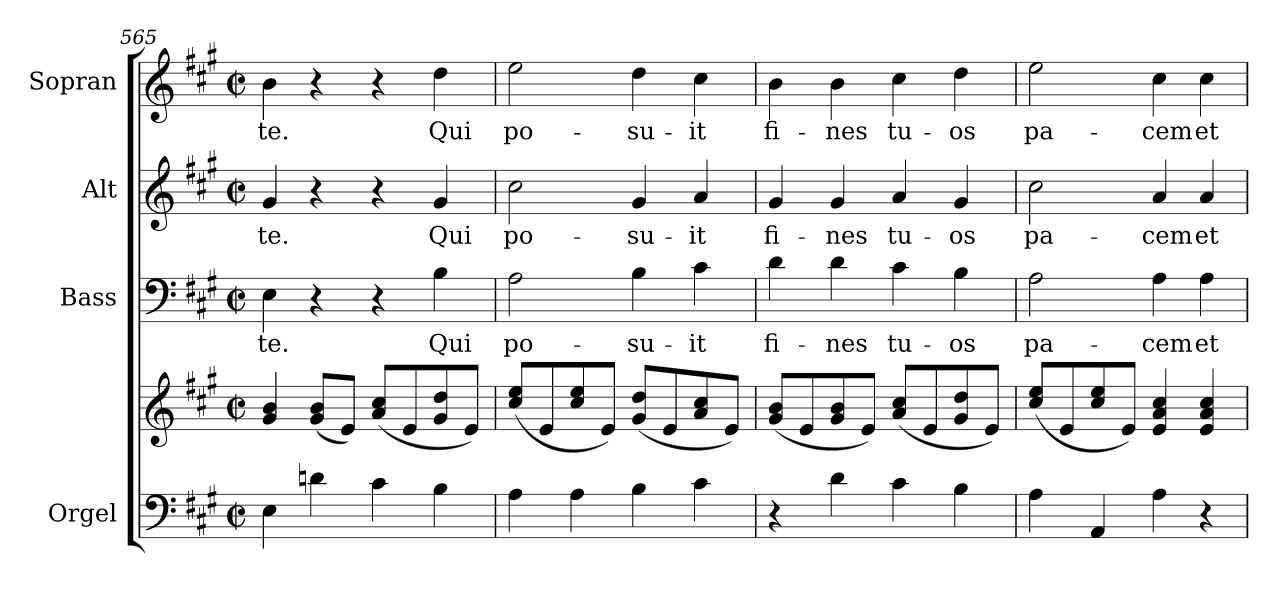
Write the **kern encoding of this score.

**kern	**kern	**kern	**text	**kern	**text	**kern	**text
*part4	*part4	*part3	*part3	*part2	*part2	*part1	*part1
*staff5	*staff4	*staff3	*staff3	*staff2	*staff2	*staff1	*staff1
*I"Orgel	*	*I"Bass	*	*I"Alt	*	*I"Sopran	*
*I'Org.	*	*I'B.	*	*I'A.	*	*I'S.	*
*clefF4	*clefG2	*clefF4	*	*clefG2	*	*clefG2	*
*k[f#c#g#]	*k[f#c#g#]	*k[f#c#g#]	*	*k[f#c#g#]	*	*k[f#c#g#]	*
*A:	*A:	*A:	*	*A:	*	*A:	*
*M2/2	*M2/2	*M2/2	*	*M2/2	*	*M2/2	*
*met(c|)	*met(c|)	*met(c|)	*	*met(c|)	*	*met(c|)	*
=565	=565	=565	=565	=565	=565	=565	=565
!	!	!	!LO:LY:b	!	!LO:LY:b	!	!LO:LY:b
4E\	4g#/ 4b/	4E\	te.	4g#/	te.	4b\	te.
4dn\	(<8g#/ 8b/L	4r	.	4r	.	4r	.
.	8e/J)	.	.	.	.	.	.
4c#\	(<8a/ 8cc#/L	4r	.	4r	.	4r	.
.	8e/	.	.	.	.	.	.
!	!	!	!LO:LY:b	!	!LO:LY:b	!	!LO:LY:b
4B\	8g#/ 8dd/	4B\	Qui	4g#/	Qui	4dd\	Qui
.	8e/J)	.	.	.	.	.	.
=566	=566	=566	=566	=566	=566	=566	=566
!	!	!	!LO:LY:b	!	!LO:LY:b	!	!LO:LY:b
4A\	(<8cc#/ 8ee/L	2A\	po-	2cc#\	po-	2ee\	po-
.	8e/	.	.	.	.	.	.
4A\	8cc#/ 8ee/	.	.	.	.	.	.
.	8e/J)	.	.	.	.	.	.
!	!	!	!LO:LY:b	!	!LO:LY:b	!	!LO:LY:b
4B\	(<8g#/ 8dd/L	4B\	-su-	4g#/	-su-	4dd\	-su-
.	8e/	.	.	.	.	.	.
!	!	!	!LO:LY:b	!	!LO:LY:b	!	!LO:LY:b
4c#\	8a/ 8cc#/	4c#\	-it	4a/	-it	4cc#\	-it
.	8e/J)	.	.	.	.	.	.
=567	=567	=567	=567	=567	=567	=567	=567
!	!	!	!LO:LY:b	!	!LO:LY:b	!	!LO:LY:b
4r	(<8g#/ 8b/L	4d\	fi-	4g#/	fi-	4b\	fi-
.	8e/	.	.	.	.	.	.
!	!	!	!LO:LY:b	!	!LO:LY:b	!	!LO:LY:b
4d\	8g#/ 8b/	4d\	-nes	4g#/	-nes	4b\	-nes
.	8e/J)	.	.	.	.	.	.
!	!	!	!LO:LY:b	!	!LO:LY:b	!	!LO:LY:b
4c#\	(<8a/ 8cc#/L	4c#\	tu-	4a/	tu-	4cc#\	tu-
.	8e/	.	.	.	.	.	.
!	!	!	!LO:LY:b	!	!LO:LY:b	!	!LO:LY:b
4B\	8g#/ 8dd/	4B\	-os	4g#/	-os	4dd\	-os
.	8e/J)	.	.	.	.	.	.
=568	=568	=568	=568	=568	=568	=568	=568
!	!	!	!LO:LY:b	!	!LO:LY:b	!	!LO:LY:b
4A\	(<8cc#/ 8ee/L	2A\	pa-	2cc#\	pa-	2ee\	pa-
.	8e/	.	.	.	.	.	.
4AA/	8cc#/ 8ee/	.	.	.	.	.	.
.	8e/J)	.	.	.	.	.	.
!	!	!	!LO:LY:b	!	!LO:LY:b	!	!LO:LY:b
4A\	4e/ 4a/ 4cc#/	4A\	-cem	4a/	-cem	4cc#\	-cem
!	!	!	!LO:LY:b	!	!LO:LY:b	!	!LO:LY:b
4r	4e/ 4a/ 4cc#/	4A\	et	4a/	et	4cc#\	et
=	=	=	=	=	=	=	=
*-	*-	*-	*-	*-	*-	*-	*-
